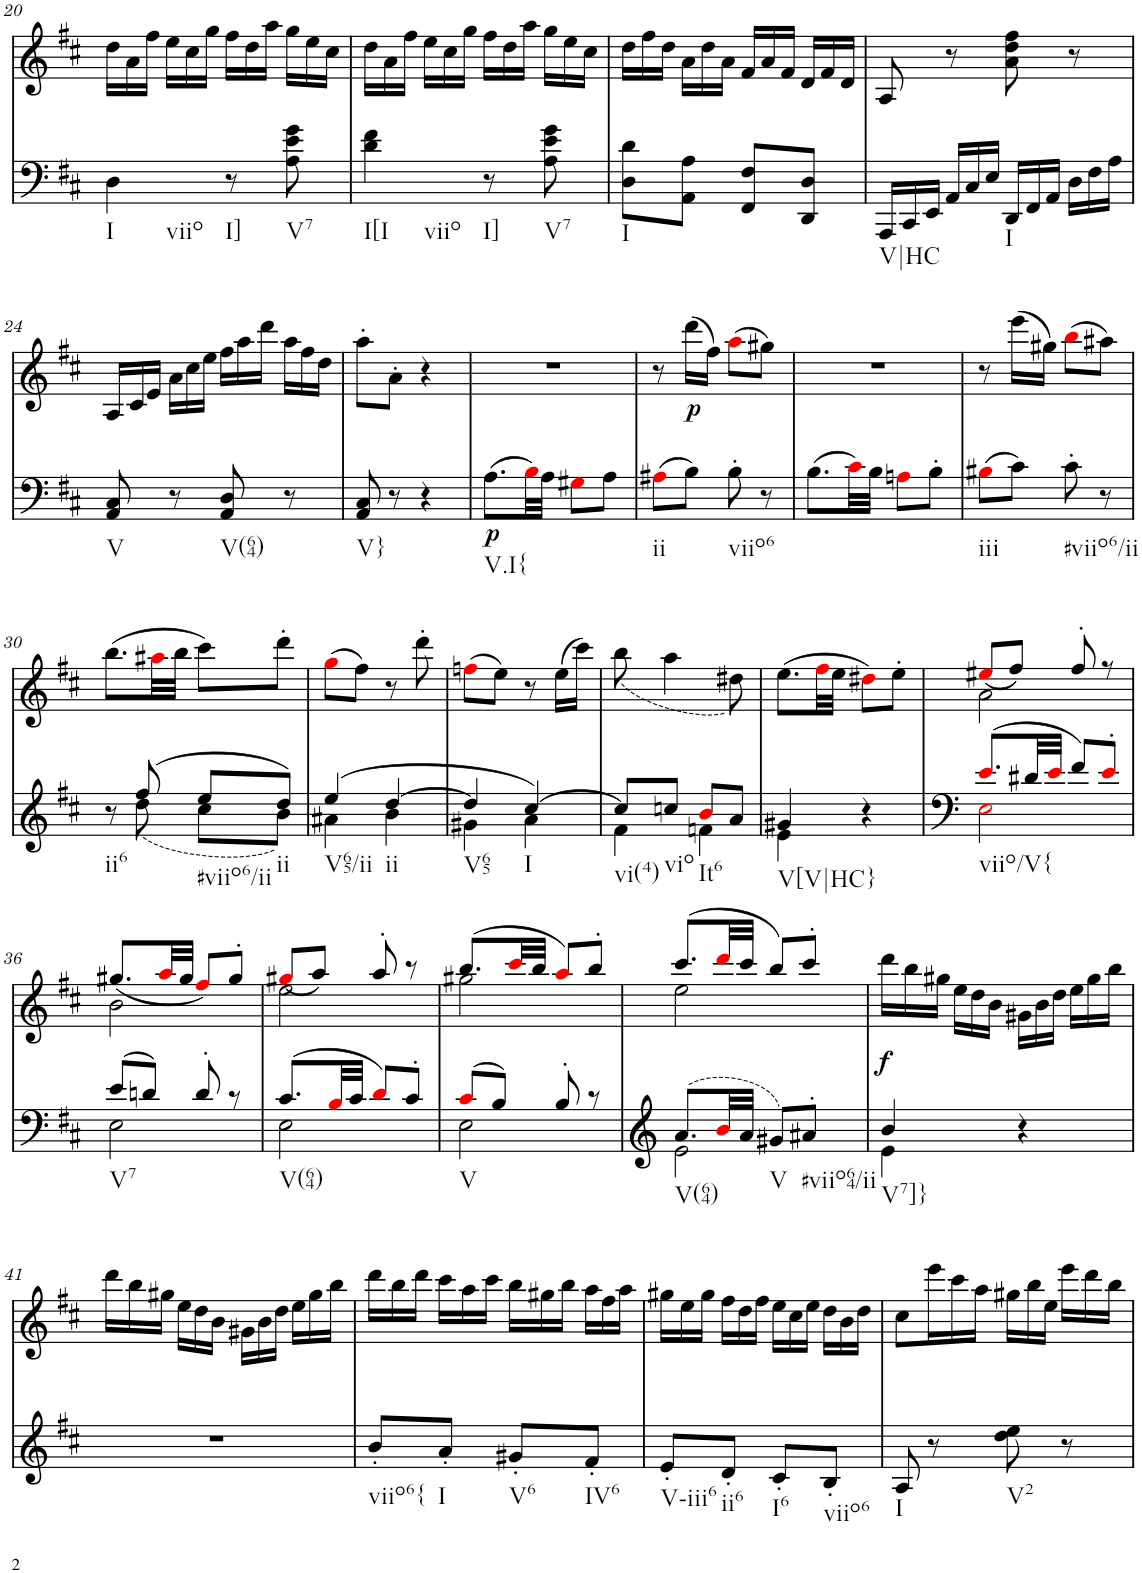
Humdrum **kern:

**kern	**dynam	**kern	**dynam
*part2	*part2	*part1	*part1
*staff2	*staff2	*staff1	*staff1
*I"Piano, unbenannt	*	*I"Piano, unbenannt	*
*I'Pno	*	*I'Pno	*
!!LO:PB:g=z
*clefG2	*	*clefG2	*
*k[f#c#]	*	*k[f#c#]	*
*M2/4	*	*M2/4	*
*	*	*Xtuplet	*
=20	=20	=20	=20
!LO:TX:b:t=I	!	!	!
!LO:TX:b:t=viio	!	!	!
4D\	.	24dd\LL	.
.	.	24a\	.
.	.	24ff#\JJ	.
.	.	24ee\LL	.
.	.	24cc#\	.
.	.	24gg\JJ	.
!LO:TX:b:t=I]	!	!	!
8r	.	24ff#\LL	.
.	.	24dd\	.
.	.	24aa\JJ	.
!LO:TX:b:t=V7	!	!	!
8A\ 8e\ 8g\	.	24gg\LL	.
.	.	24ee\	.
.	.	24cc#\JJ	.
=21	=21	=21	=21
!LO:TX:b:t=I[I	!	!	!
!LO:TX:b:t=viio	!	!	!
4d\ 4f#\	.	24dd\LL	.
.	.	24a\	.
.	.	24ff#\JJ	.
.	.	24ee\LL	.
.	.	24cc#\	.
.	.	24gg\JJ	.
!LO:TX:b:t=I]	!	!	!
8r	.	24ff#\LL	.
.	.	24dd\	.
.	.	24aa\JJ	.
!LO:TX:b:t=V7	!	!	!
8A\ 8e\ 8g\	.	24gg\LL	.
.	.	24ee\	.
.	.	24cc#\JJ	.
=22	=22	=22	=22
!LO:TX:b:t=I	!	!	!
8D\ 8d\L	.	24dd\LL	.
.	.	24ff#\	.
.	.	24dd\JJ	.
8AA\ 8A\J	.	24a\LL	.
.	.	24dd\	.
.	.	24a\JJ	.
8FF#/ 8F#/L	.	24f#/LL	.
.	.	24a/	.
.	.	24f#/JJ	.
8DD/ 8D/J	.	24d/LL	.
.	.	24f#/	.
.	.	24d/JJ	.
=23	=23	=23	=23
*Xtuplet	*	*	*
!LO:TX:b:t=V|HC	!	!	!
24AAA/LL	.	8A/	.
24CC#/	.	.	.
24EE/JJ	.	.	.
24AA/LL	.	8r	.
24C#/	.	.	.
24E/JJ	.	.	.
!LO:TX:b:t=I	!	!	!
24DD/LL	.	8a\ 8dd\ 8ff#\	.
24FF#/	.	.	.
24AA/JJ	.	.	.
24D\LL	.	8r	.
24F#\	.	.	.
24A\JJ	.	.	.
!!LO:LB:g=z
=24	=24	=24	=24
!LO:TX:b:t=V	!	!	!
8AA/ 8C#/	.	24A/LL	.
.	.	24c#/	.
.	.	24e/JJ	.
8r	.	24a\LL	.
.	.	24cc#\	.
.	.	24ee\JJ	.
!LO:TX:b:t=V(64)	!	!	!
8AA/ 8D/	.	24ff#\LL	.
.	.	24aa\	.
.	.	24ddd\JJ	.
8r	.	24aa\LL	.
.	.	24ff#\	.
.	.	24dd\JJ	.
=25	=25	=25	=25
!LO:TX:b:t=V}	!	!	!
8AA/ 8C#/	.	8aa'\L	.
8r	.	8a'\J	.
4r	.	4r	.
=26	=26	=26	=26
!LO:TX:b:t=V.I{	!	!	!
!	!LO:DY:b	!	!
(8.A\L	p	2r	.
32Bi\LL)	.	.	.
32A\JJJ	.	.	.
8G#Xi\L	.	.	.
8A\J	.	.	.
=27	=27	=27	=27
!LO:TX:b:t=ii	!	!	!
(8A#Xi\L	.	8r	.
!	!	!	!LO:DY:b
8B\J)	.	(16ddd\LL	p
.	.	16ff#\JJ)	.
!LO:TX:b:t=viio6	!	!	!
8B'\	.	(8aai\L	.
8r	.	8gg#X\J)	.
=28	=28	=28	=28
(8.B\L	.	2r	.
32c#i\LL)	.	.	.
32B\JJJ	.	.	.
8Ani\L	.	.	.
8B'\J	.	.	.
=29	=29	=29	=29
!LO:TX:b:t=iii	!	!	!
(8B#Xi\L	.	8r	.
8c#\J)	.	(16eee\LL	.
.	.	16gg#X\JJ)	.
!LO:TX:b:t=#viio6/ii	!	!	!
8c#'\	.	(8bbi\L	.
8r	.	8aa#X\J)	.
!!LO:LB:g=z
=30	=30	=30	=30
*^	*	*	*
!LO:TX:b:t=ii6	!	!	!	!
8r	8ryy	.	(8.bb\L	.
(8ff#/	(8dd\	.	.	.
.	.	.	32aa#Xi\LL	.
.	.	.	32bb\JJJ	.
!LO:TX:b:t=#viio6/ii	!	!	!	!
8ee/L	8cc#\L	.	8ccc#\L)	.
!LO:TX:b:t=ii	!	!	!	!
8dd/J)	8b\J)	.	8ddd'\J	.
=31	=31	=31	=31	=31
!LO:TX:b:t=V65/ii	!	!	!	!
(4ee/	4a#X\	.	(8ggi\L	.
.	.	.	8ff#\J)	.
!LO:TX:b:t=ii	!	!	!	!
[4dd/	4b\	.	8r	.
.	.	.	8ddd'\	.
=32	=32	=32	=32	=32
!LO:TX:b:t=V65	!	!	!	!
4dd/]	4g#X\	.	(8ffni\L	.
.	.	.	8ee\J)	.
!LO:TX:b:t=I	!	!	!	!
[4cc#/)	4a\	.	8r	.
.	.	.	(16ee\LL	.
.	.	.	16ccc#\JJ)	.
=33	=33	=33	=33	=33
!LO:TX:b:t=vi(4)	!	!	!	!
8cc#/L]	4f#\	.	(<8bb\	.
!LO:TX:b:t=vio	!	!	!	!
8ccn/J	.	.	4aa\	.
!LO:TX:b:t=It6	!	!	!	!
8bi/L	4fn\	.	.	.
8a/J	.	.	8dd#X\)	.
=34	=34	=34	=34	=34
!LO:TX:b:t=V[V|HC}	!	!	!	!
4g#X/	4e\	.	(8.ee\L	.
.	.	.	32ff#i\LL	.
.	.	.	32ee\JJJ	.
4r	4ryy	.	8dd#Xi\L)	.
.	.	.	8ee'\J	.
=35	=35	=35	=35	=35
*	*	*	*^	*
!LO:TX:b:t=viio/V{	!	!	!	!	!
(8.ei/L	2Ei\	.	(<8ee#Xi/L	2a\	.
.	.	.	8ff#/J)	.	.
32d#X/LL	.	.	.	.	.
32ei/JJJ	.	.	.	.	.
8f#/L)	.	.	8ff#'/	.	.
8e'i/J	.	.	8r	.	.
!!LO:LB:g=z	!!
=36	=36	=36	=36	=36	=36
!LO:TX:b:t=V7	!	!	!	!	!
(8e/L	2E\	.	(<8.gg#X/L	2b\	.
8dn/J)	.	.	.	.	.
.	.	.	32aai/LL	.	.
.	.	.	32gg#/JJJ	.	.
8d'/	.	.	8ff#i/L)	.	.
8r	.	.	8gg#'/J	.	.
=37	=37	=37	=37	=37	=37
!LO:TX:b:t=V(64)	!	!	!	!	!
(8.c#/L	2E\	.	(<8gg#Xi/L	2ee\	.
.	.	.	8aa/J)	.	.
32Bi/LL	.	.	.	.	.
32c#/JJJ	.	.	.	.	.
8di/L)	.	.	8aa'/	.	.
8c#'/J	.	.	8r	.	.
=38	=38	=38	=38	=38	=38
!LO:TX:b:t=V	!	!	!	!	!
(8c#i/L	2E\	.	(8.bb/L	2gg#X\	.
8B/J)	.	.	.	.	.
.	.	.	32ccc#i/LL	.	.
.	.	.	32bb/JJJ	.	.
8B'/	.	.	8aai/L)	.	.
8r	.	.	8bb'/J	.	.
=39	=39	=39	=39	=39	=39
!LO:TX:b:t=V(64)	!	!	!	!	!
(8.a/L	2e\	.	(8.ccc#/L	2ee\	.
32bi/LL	.	.	32dddi/LL	.	.
32a/JJJ	.	.	32ccc#/JJJ	.	.
!LO:TX:b:t=V	!	!	!	!	!
8g#X/L)	.	.	8bb/L)	.	.
!LO:TX:b:t=#viio64/ii	!	!	!	!	!
8a#X'/J	.	.	8ccc#'/J	.	.
*	*	*	*v	*v	*
=40	=40	=40	=40	=40
!LO:TX:b:t=V7]}	!	!	!	!
!	!	!	!	!LO:DY:b
4b/	4e\	.	24ddd\LL	f
.	.	.	24bb\	.
.	.	.	24gg#X\JJ	.
.	.	.	24ee\LL	.
.	.	.	24dd\	.
.	.	.	24b\JJ	.
4r	4ryy	.	24g#X\LL	.
.	.	.	24b\	.
.	.	.	24dd\JJ	.
.	.	.	24ee\LL	.
.	.	.	24gg#\	.
.	.	.	24bb\JJ	.
*v	*v	*	*	*
!!LO:LB:g=z
=41	=41	=41	=41
2r	.	24ddd\LL	.
.	.	24bb\	.
.	.	24gg#X\JJ	.
.	.	24ee\LL	.
.	.	24dd\	.
.	.	24b\JJ	.
.	.	24g#X\LL	.
.	.	24b\	.
.	.	24dd\JJ	.
.	.	24ee\LL	.
.	.	24gg#\	.
.	.	24bb\JJ	.
=42	=42	=42	=42
!LO:TX:b:t=viio6{	!	!	!
8b'/L	.	24ddd\LL	.
.	.	24bb\	.
.	.	24ddd\JJ	.
!LO:TX:b:t=I	!	!	!
8a'/J	.	24ccc#\LL	.
.	.	24aa\	.
.	.	24ccc#\JJ	.
!LO:TX:b:t=V6	!	!	!
8g#X'/L	.	24bb\LL	.
.	.	24gg#X\	.
.	.	24bb\JJ	.
!LO:TX:b:t=IV6	!	!	!
8f#'/J	.	24aa\LL	.
.	.	24ff#\	.
.	.	24aa\JJ	.
=43	=43	=43	=43
!LO:TX:b:t=V-iii6	!	!	!
8e'/L	.	24gg#X\LL	.
.	.	24ee\	.
.	.	24gg#\JJ	.
!LO:TX:b:t=ii6	!	!	!
8d'/J	.	24ff#\LL	.
.	.	24dd\	.
.	.	24ff#\JJ	.
!LO:TX:b:t=I6	!	!	!
8c#'/L	.	24ee\LL	.
.	.	24cc#\	.
.	.	24ee\JJ	.
!LO:TX:b:t=viio6	!	!	!
8B'/J	.	24dd\LL	.
.	.	24b\	.
.	.	24dd\JJ	.
=44	=44	=44	=44
!LO:TX:b:t=I	!	!	!
8A/	.	8cc#\L	.
8r	.	24eee\L	.
.	.	24ccc#\	.
.	.	24aa\JJ	.
!LO:TX:b:t=V2	!	!	!
8dd\ 8ee\	.	24gg#X\LL	.
.	.	24bb\	.
.	.	24ee\JJ	.
8r	.	24eee\LL	.
.	.	24ddd\	.
.	.	24bb\JJ	.
=	=	=	=
*-	*-	*-	*-
